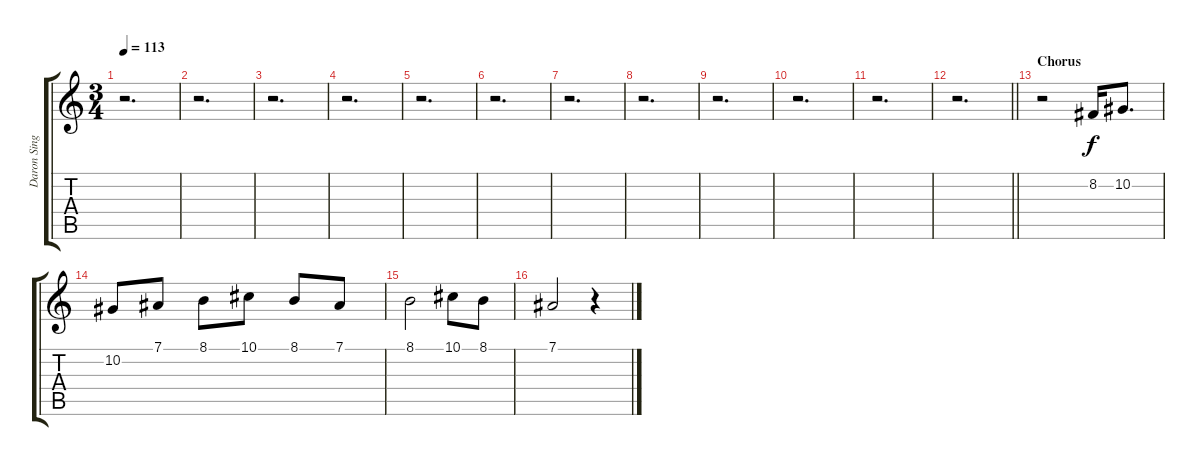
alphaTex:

\track ("Daron Singing" "Daron Sing") {instrument clarinet}
\staff {score tabs}
\tuning (Eb4 Bb3 Gb3 Db3 Ab2 Db2) {hide}
\ts (3 4)
\tempo 113
\clef g2
\ks c
r.2{d dy p} |
r.2{d} |
r.2{d} |
r.2{d} |
r.2{d} |
r.2{d} |
r.2{d} |
r.2{d} |
r.2{d} |
r.2{d} |
r.2{d} |
\barLineRight lightlight
r.2{d} |
\section ("" "Chorus")
r.2 8.2.16{dy f} 10.2.8{d} |
10.2.8 7.1.8 8.1.8 10.1.8 8.1.8 7.1.8 |
8.1.2 10.1.8 8.1.8 |
7.1.2 r.4
